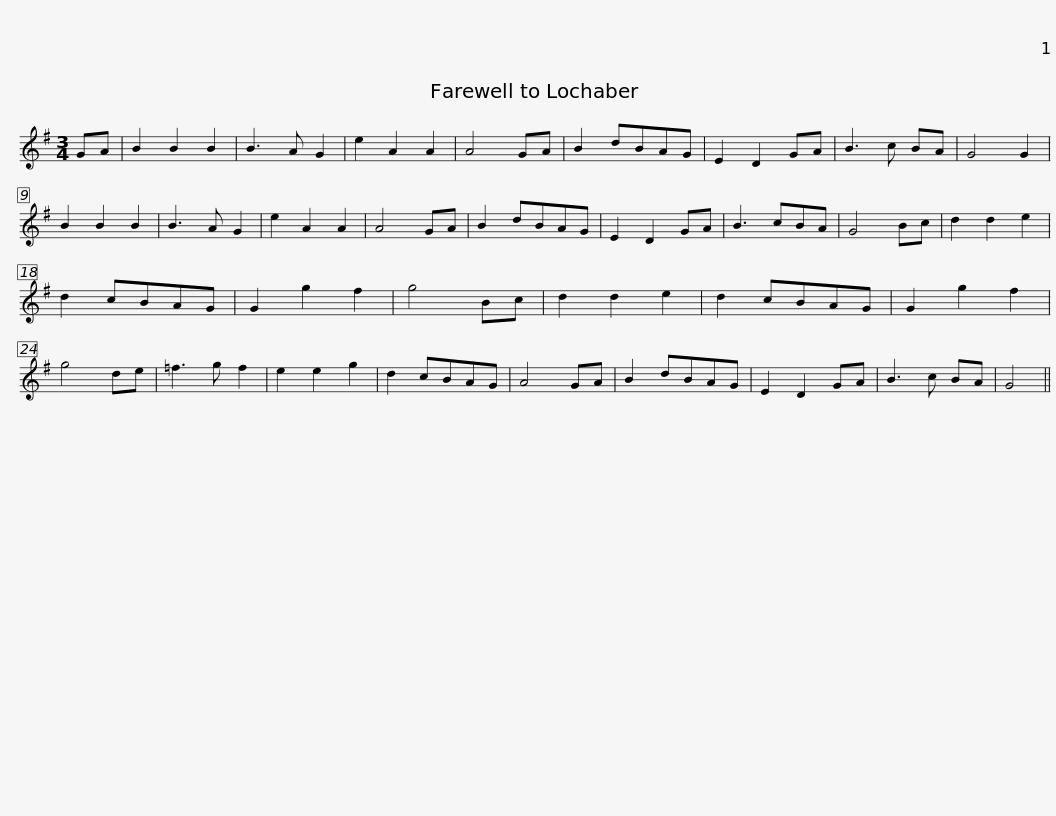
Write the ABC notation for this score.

X:1
L:1/8
M:3/4
I:linebreak $
K:G
V:1 treble
V:1
 GA | B2 B2 B2 | B3 A G2 | e2 A2 A2 | A4 GA | %5
 B2 dBAG | E2 D2 GA | B3 c BA | G4 G2 | B2 B2 B2 | %10
 B3 A G2 | e2 A2 A2 |$ A4 GA | B2 dBAG | E2 D2 GA | %15
 B3 cBA | G4 Bc | d2 d2 e2 | d2 cBAG | G2 g2 f2 | %20
 g4 Bc | d2 d2 e2 | d2 cBAG |$ G2 g2 f2 | g4 de | %25
 =f3 g f2 | e2 e2 g2 | d2 cBAG | A4 GA | B2 dBAG | %30
 E2 D2 GA | B3 c BA | G4 || %33
